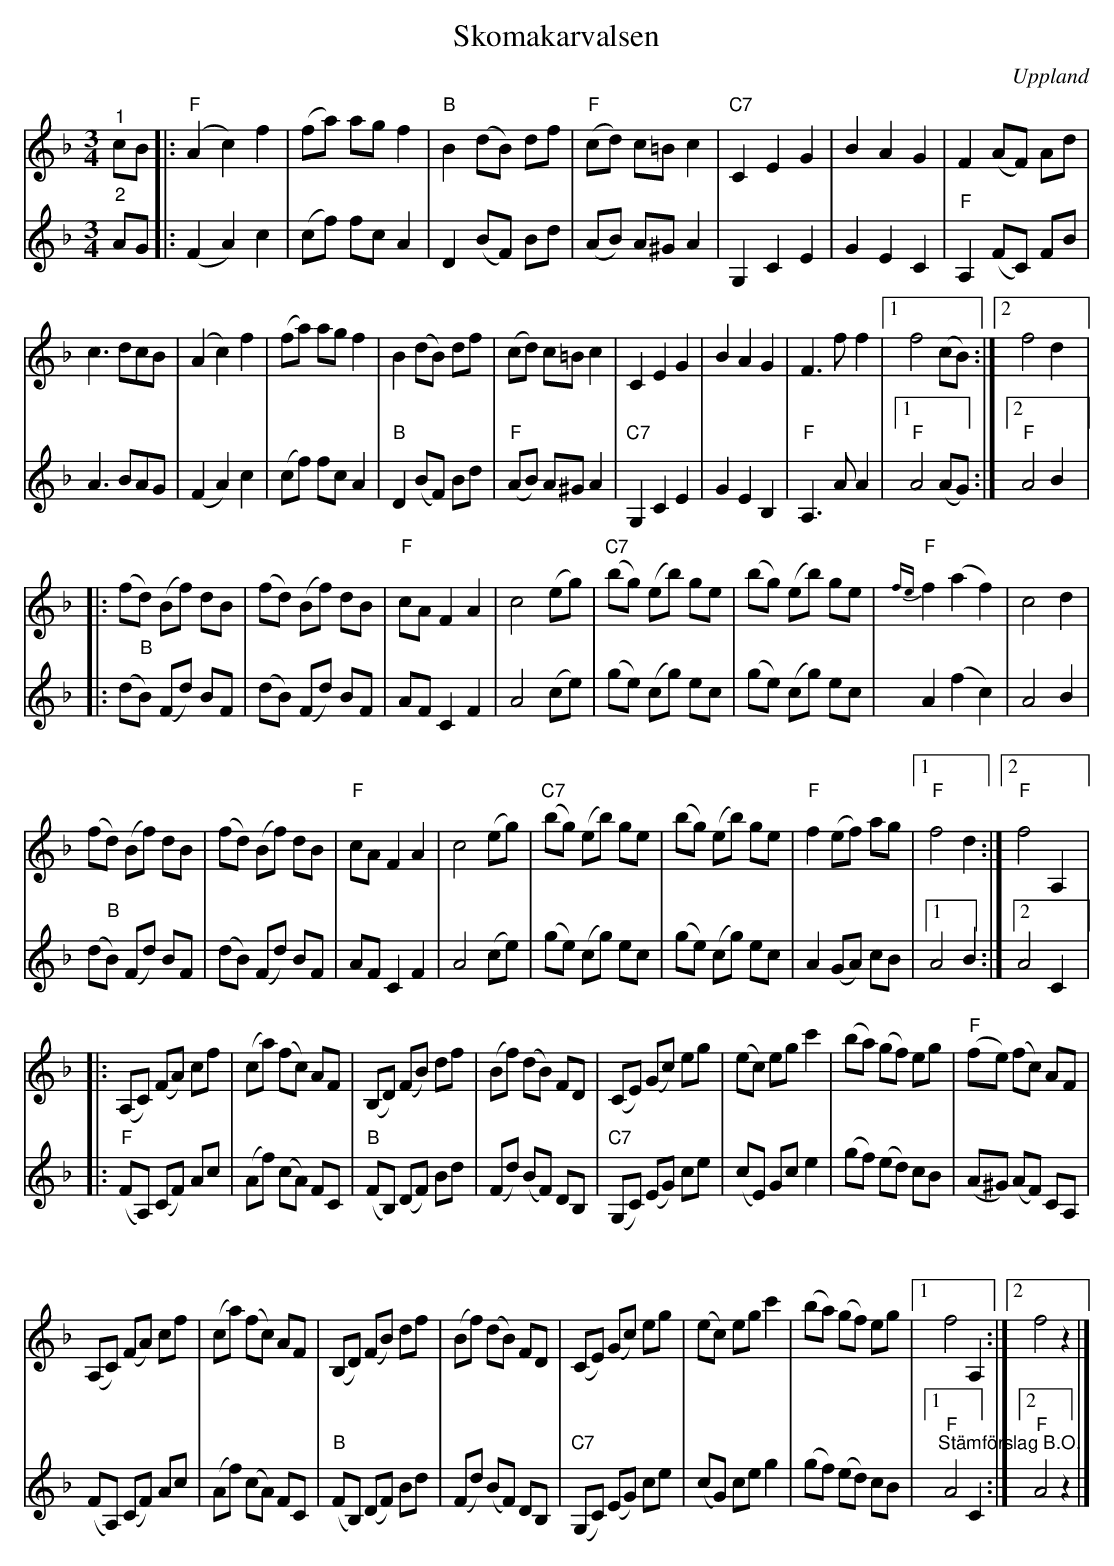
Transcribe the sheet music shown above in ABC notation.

X:1
T:Skomakarvalsen
O:Uppland
L:1/8
M:3/4
K:F
V:1
"^1" cB |:"F" (A2 c2) f2 | (fa) ag f2 |"B" B2 (dB) df |"F" (cd) c=B c2 |"C7" C2 E2 G2 | B2 A2 G2 | F2 (AF) Ad |
c3 dcB | (A2 c2) f2 | (fa) ag f2 | B2 (dB) df | (cd) c=B c2 | C2 E2 G2 | B2 A2 G2 | F3 f f2 |1 f4 (cB) :|2 f4 d2 |:
(fd) (Bf) dB | (fd) (Bf) dB |"F" cA F2 A2 | c4 (eg) | "C7" (bg) (eb) ge | (bg) (eb) ge |{fe}"F" f2 (a2 f2) | c4 d2 |
(fd) (Bf) dB | (fd) (Bf) dB | "F" cA F2 A2 | c4 (eg) |"C7" (bg) (eb) ge | (bg) (eb) ge |"F" f2 (ef) ag |1"F" f4 d2 :|2 "F" f4 A,2 |:
(A,C) (FA) cf | (ca) (fc) AF | (B,D) (FB) df | (Bf) (dB) FD | (CE) (Gc) eg | (ec) eg c'2 | (ba) (gf) eg |"F" (fe) (fc) AF |
(A,C) (FA) cf | (ca) (fc) AF | (B,D) (FB) df | (Bf) (dB) FD | (CE) (Gc) eg | (ec) eg c'2 | (ba) (gf) eg |1 f4 A,2 :|2 f4 z2 |]
V:2
"^2" AG |: (F2 A2) c2 | (cf) fc A2 | D2 (BF) Bd | (AB) A^G A2 | G,2 C2 E2 | G2 E2 C2 | "F" A,2 (FC) FB | A3 BAG |
(F2 A2) c2 | (cf) fc A2 |"B" D2 (BF) Bd |"F" (AB) A^G A2 | "C7" G,2 C2 E2 | G2 E2 B,2 |"F" A,3 A A2 |1"F" A4 (AG) :|2"F" A4 B2 |:
(d"B"B) (Fd) BF | (dB) (Fd) BF | AF C2 F2 | A4 (ce) | (ge) (cg) ec | (ge) (cg) ec | A2 (f2 c2) | A4 B2 |
(d"B"B) (Fd) BF | (dB) (Fd) BF | AF C2 F2 | A4 (ce) | (ge) (cg) ec | (ge) (cg) ec | A2 (GA) cB |1 A4 B2 :|2 A4 C2 |:
"F" (FA,) (CF) Ac | (Af) (cA) FC |"B" (FB,) (DF) Bd | (Fd) (BF) DB, | "C7" (G,C) (EG) ce | (cE) Gc e2 | (gf) (ed) cB |
(A^G) (AF) CA, | (FA,) (CF) Ac | (Af) (cA) FC | "B" (FB,) (DF) Bd | (Fd) (BF) DB, |"C7" (G,C) (EG) ce | (cG) ce g2 | (gf) (ed) cB |1 "F""^Stämförslag B.O." A4 C2 :|2"F" A4 z2 |]
